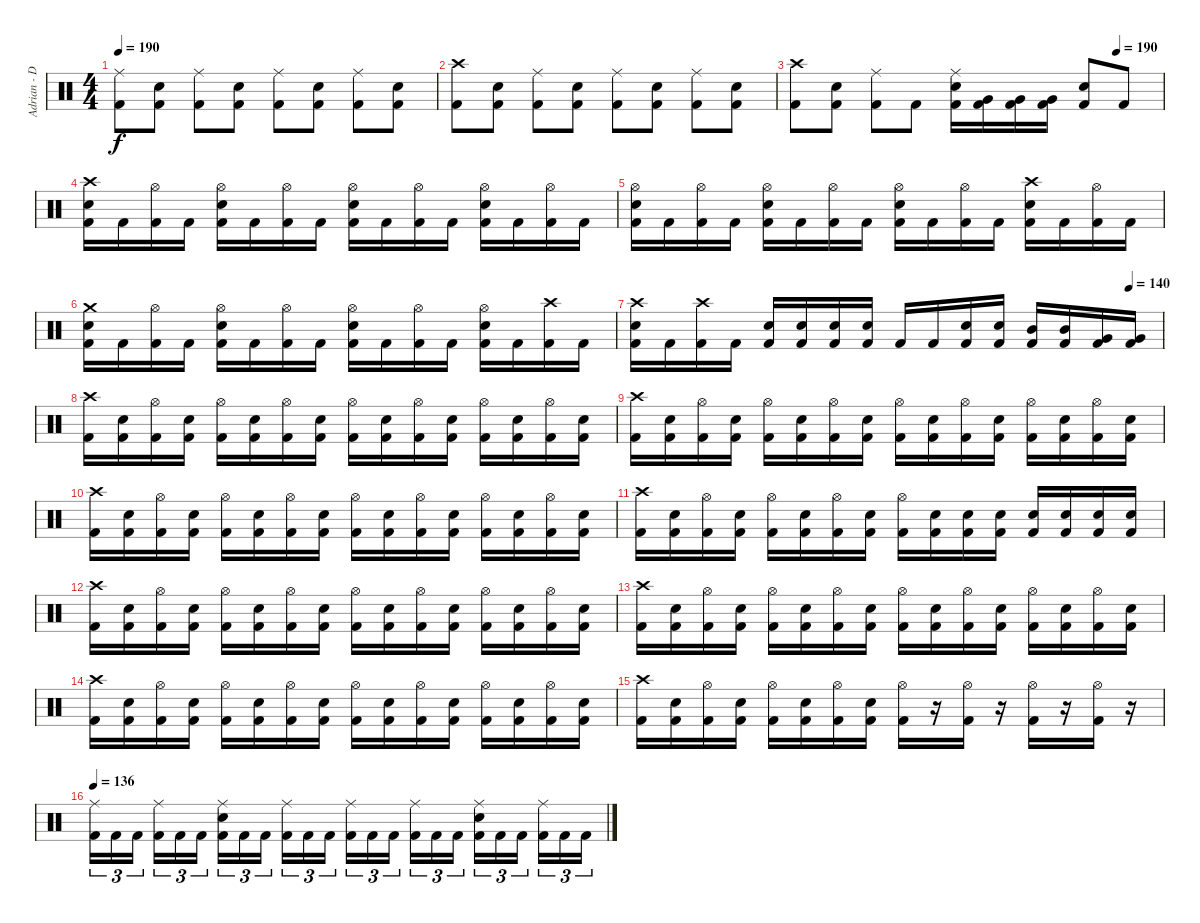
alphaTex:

\track ("Adrian - Drums" "Adrian - D") {instrument percussion}
\staff {score}
\articulation defaults
\ts (4 4)
\tempo 190
\clef neutral
\ks c
("Ride (middle)" "Kick (hit) 2").8{dy f} ("Electric Snare (hit)" "Kick (hit) 2").8 ("Ride (middle)" "Kick (hit) 2").8 ("Electric Snare (hit)" "Kick (hit) 2").8 ("Ride (middle)" "Kick (hit) 2").8 ("Electric Snare (hit)" "Kick (hit) 2").8 ("Ride (middle)" "Kick (hit) 2").8 ("Electric Snare (hit)" "Kick (hit) 2").8 |
("Crash high (hit)" "Kick (hit) 2").8 ("Electric Snare (hit)" "Kick (hit) 2").8 ("Ride (middle)" "Kick (hit) 2").8 ("Electric Snare (hit)" "Kick (hit) 2").8 ("Ride (middle)" "Kick (hit) 2").8 ("Electric Snare (hit)" "Kick (hit) 2").8 ("Ride (middle)" "Kick (hit) 2").8 ("Electric Snare (hit)" "Kick (hit) 2").8 |
\tempo (190 0.875)
("Crash high (hit)" "Kick (hit) 2").8 ("Electric Snare (hit)" "Kick (hit) 2").8 ("Ride (middle)" "Kick (hit) 2").8 "Kick (hit) 2".8 ("Ride (middle)" "Electric Snare (hit)" "Kick (hit) 2").16 ("Very Low Tom (hit)" "Kick (hit) 2").16 ("Very Low Tom (hit)" "Kick (hit) 2").16 ("Very Low Tom (hit)" "Kick (hit) 2").16 ("Electric Snare (hit)" "Kick (hit) 2").8 "Kick (hit) 2".8 |
("Crash high (hit)" "Electric Snare (hit)" "Kick (hit) 2").16 "Kick (hit) 2".16 ("Hi-Hat (open)" "Kick (hit) 2").16 "Kick (hit) 2".16 ("Hi-Hat (open)" "Electric Snare (hit)" "Kick (hit) 2").16 "Kick (hit) 2".16 ("Hi-Hat (open)" "Kick (hit) 2").16 "Kick (hit) 2".16 ("Hi-Hat (open)" "Electric Snare (hit)" "Kick (hit) 2").16 "Kick (hit) 2".16 ("Hi-Hat (open)" "Kick (hit) 2").16 "Kick (hit) 2".16 ("Hi-Hat (open)" "Electric Snare (hit)" "Kick (hit) 2").16 "Kick (hit) 2".16 ("Hi-Hat (open)" "Kick (hit) 2").16 "Kick (hit) 2".16 |
("Hi-Hat (open)" "Electric Snare (hit)" "Kick (hit) 2").16 "Kick (hit) 2".16 ("Hi-Hat (open)" "Kick (hit) 2").16 "Kick (hit) 2".16 ("Hi-Hat (open)" "Electric Snare (hit)" "Kick (hit) 2").16 "Kick (hit) 2".16 ("Hi-Hat (open)" "Kick (hit) 2").16 "Kick (hit) 2".16 ("Hi-Hat (open)" "Electric Snare (hit)" "Kick (hit) 2").16 "Kick (hit) 2".16 ("Hi-Hat (open)" "Kick (hit) 2").16 "Kick (hit) 2".16 ("Crash high (hit)" "Electric Snare (hit)" "Kick (hit) 2").16 "Kick (hit) 2".16 ("Hi-Hat (open)" "Kick (hit) 2").16 "Kick (hit) 2".16 |
("Crash medium (hit)" "Electric Snare (hit)" "Kick (hit) 2").16 "Kick (hit) 2".16 ("Hi-Hat (open)" "Kick (hit) 2").16 "Kick (hit) 2".16 ("Hi-Hat (open)" "Electric Snare (hit)" "Kick (hit) 2").16 "Kick (hit) 2".16 ("Hi-Hat (open)" "Kick (hit) 2").16 "Kick (hit) 2".16 ("Hi-Hat (open)" "Electric Snare (hit)" "Kick (hit) 2").16 "Kick (hit) 2".16 ("Hi-Hat (open)" "Kick (hit) 2").16 "Kick (hit) 2".16 ("Hi-Hat (open)" "Electric Snare (hit)" "Kick (hit) 2").16 "Kick (hit) 2".16 ("Crash high (hit)" "Kick (hit) 2").16 "Kick (hit) 2".16 |
\tempo (140 0.9375)
("Crash high (hit)" "Electric Snare (hit)" "Kick (hit) 2").16 "Kick (hit) 2".16 ("Crash high (hit)" "Kick (hit) 2").16 "Kick (hit) 2".16 ("Electric Snare (hit)" "Kick (hit) 2").16 ("Electric Snare (hit)" "Kick (hit) 2").16 ("Electric Snare (hit)" "Kick (hit) 2").16 ("Electric Snare (hit)" "Kick (hit) 2").16 "Kick (hit) 2".16 "Kick (hit) 2".16 ("Electric Snare (hit)" "Kick (hit) 2").16 ("Electric Snare (hit)" "Kick (hit) 2").16 ("Mid Tom (hit)" "Kick (hit) 2").16 ("Mid Tom (hit)" "Kick (hit) 2").16 ("Very Low Tom (hit)" "Kick (hit) 2").16 ("Very Low Tom (hit)" "Kick (hit) 2").16 |
("Crash high (hit)" "Kick (hit) 2").16 ("Electric Snare (hit)" "Kick (hit) 2").16 ("Hi-Hat (open)" "Kick (hit) 2").16 ("Electric Snare (hit)" "Kick (hit) 2").16 ("Hi-Hat (open)" "Kick (hit) 2").16 ("Electric Snare (hit)" "Kick (hit) 2").16 ("Hi-Hat (open)" "Kick (hit) 2").16 ("Electric Snare (hit)" "Kick (hit) 2").16 ("Hi-Hat (open)" "Kick (hit) 2").16 ("Electric Snare (hit)" "Kick (hit) 2").16 ("Hi-Hat (open)" "Kick (hit) 2").16 ("Electric Snare (hit)" "Kick (hit) 2").16 ("Hi-Hat (open)" "Kick (hit) 2").16 ("Electric Snare (hit)" "Kick (hit) 2").16 ("Hi-Hat (open)" "Kick (hit) 2").16 ("Electric Snare (hit)" "Kick (hit) 2").16 |
("Crash high (hit)" "Kick (hit) 2").16 ("Electric Snare (hit)" "Kick (hit) 2").16 ("Hi-Hat (open)" "Kick (hit) 2").16 ("Electric Snare (hit)" "Kick (hit) 2").16 ("Hi-Hat (open)" "Kick (hit) 2").16 ("Electric Snare (hit)" "Kick (hit) 2").16 ("Hi-Hat (open)" "Kick (hit) 2").16 ("Electric Snare (hit)" "Kick (hit) 2").16 ("Hi-Hat (open)" "Kick (hit) 2").16 ("Electric Snare (hit)" "Kick (hit) 2").16 ("Hi-Hat (open)" "Kick (hit) 2").16 ("Electric Snare (hit)" "Kick (hit) 2").16 ("Hi-Hat (open)" "Kick (hit) 2").16 ("Electric Snare (hit)" "Kick (hit) 2").16 ("Hi-Hat (open)" "Kick (hit) 2").16 ("Electric Snare (hit)" "Kick (hit) 2").16 |
("Crash high (hit)" "Kick (hit) 2").16 ("Electric Snare (hit)" "Kick (hit) 2").16 ("Hi-Hat (open)" "Kick (hit) 2").16 ("Electric Snare (hit)" "Kick (hit) 2").16 ("Hi-Hat (open)" "Kick (hit) 2").16 ("Electric Snare (hit)" "Kick (hit) 2").16 ("Hi-Hat (open)" "Kick (hit) 2").16 ("Electric Snare (hit)" "Kick (hit) 2").16 ("Hi-Hat (open)" "Kick (hit) 2").16 ("Electric Snare (hit)" "Kick (hit) 2").16 ("Hi-Hat (open)" "Kick (hit) 2").16 ("Electric Snare (hit)" "Kick (hit) 2").16 ("Hi-Hat (open)" "Kick (hit) 2").16 ("Electric Snare (hit)" "Kick (hit) 2").16 ("Hi-Hat (open)" "Kick (hit) 2").16 ("Electric Snare (hit)" "Kick (hit) 2").16 |
("Crash high (hit)" "Kick (hit) 2").16 ("Electric Snare (hit)" "Kick (hit) 2").16 ("Hi-Hat (open)" "Kick (hit) 2").16 ("Electric Snare (hit)" "Kick (hit) 2").16 ("Hi-Hat (open)" "Kick (hit) 2").16 ("Electric Snare (hit)" "Kick (hit) 2").16 ("Hi-Hat (open)" "Kick (hit) 2").16 ("Electric Snare (hit)" "Kick (hit) 2").16 ("Hi-Hat (open)" "Kick (hit) 2").16 ("Electric Snare (hit)" "Kick (hit) 2").16 ("Electric Snare (hit)" "Kick (hit) 2").16 ("Electric Snare (hit)" "Kick (hit) 2").16 ("Electric Snare (hit)" "Kick (hit) 2").16 ("Electric Snare (hit)" "Kick (hit) 2").16 ("Electric Snare (hit)" "Kick (hit) 2").16 ("Electric Snare (hit)" "Kick (hit) 2").16 |
("Crash high (hit)" "Kick (hit) 2").16 ("Electric Snare (hit)" "Kick (hit) 2").16 ("Hi-Hat (open)" "Kick (hit) 2").16 ("Electric Snare (hit)" "Kick (hit) 2").16 ("Hi-Hat (open)" "Kick (hit) 2").16 ("Electric Snare (hit)" "Kick (hit) 2").16 ("Hi-Hat (open)" "Kick (hit) 2").16 ("Electric Snare (hit)" "Kick (hit) 2").16 ("Hi-Hat (open)" "Kick (hit) 2").16 ("Electric Snare (hit)" "Kick (hit) 2").16 ("Hi-Hat (open)" "Kick (hit) 2").16 ("Electric Snare (hit)" "Kick (hit) 2").16 ("Hi-Hat (open)" "Kick (hit) 2").16 ("Electric Snare (hit)" "Kick (hit) 2").16 ("Hi-Hat (open)" "Kick (hit) 2").16 ("Electric Snare (hit)" "Kick (hit) 2").16 |
("Crash high (hit)" "Kick (hit) 2").16 ("Electric Snare (hit)" "Kick (hit) 2").16 ("Hi-Hat (open)" "Kick (hit) 2").16 ("Electric Snare (hit)" "Kick (hit) 2").16 ("Hi-Hat (open)" "Kick (hit) 2").16 ("Electric Snare (hit)" "Kick (hit) 2").16 ("Hi-Hat (open)" "Kick (hit) 2").16 ("Electric Snare (hit)" "Kick (hit) 2").16 ("Hi-Hat (open)" "Kick (hit) 2").16 ("Electric Snare (hit)" "Kick (hit) 2").16 ("Hi-Hat (open)" "Kick (hit) 2").16 ("Electric Snare (hit)" "Kick (hit) 2").16 ("Hi-Hat (open)" "Kick (hit) 2").16 ("Electric Snare (hit)" "Kick (hit) 2").16 ("Hi-Hat (open)" "Kick (hit) 2").16 ("Electric Snare (hit)" "Kick (hit) 2").16 |
("Crash high (hit)" "Kick (hit) 2").16 ("Electric Snare (hit)" "Kick (hit) 2").16 ("Hi-Hat (open)" "Kick (hit) 2").16 ("Electric Snare (hit)" "Kick (hit) 2").16 ("Hi-Hat (open)" "Kick (hit) 2").16 ("Electric Snare (hit)" "Kick (hit) 2").16 ("Hi-Hat (open)" "Kick (hit) 2").16 ("Electric Snare (hit)" "Kick (hit) 2").16 ("Hi-Hat (open)" "Kick (hit) 2").16 ("Electric Snare (hit)" "Kick (hit) 2").16 ("Hi-Hat (open)" "Kick (hit) 2").16 ("Electric Snare (hit)" "Kick (hit) 2").16 ("Hi-Hat (open)" "Kick (hit) 2").16 ("Electric Snare (hit)" "Kick (hit) 2").16 ("Hi-Hat (open)" "Kick (hit) 2").16 ("Electric Snare (hit)" "Kick (hit) 2").16 |
("Crash high (hit)" "Kick (hit) 2").16 ("Electric Snare (hit)" "Kick (hit) 2").16 ("Hi-Hat (open)" "Kick (hit) 2").16 ("Electric Snare (hit)" "Kick (hit) 2").16 ("Hi-Hat (open)" "Kick (hit) 2").16 ("Electric Snare (hit)" "Kick (hit) 2").16 ("Hi-Hat (open)" "Kick (hit) 2").16 ("Electric Snare (hit)" "Kick (hit) 2").16 ("Hi-Hat (open)" "Kick (hit) 2").16 r.16 ("Hi-Hat (open)" "Kick (hit) 2").16 r.16 ("Hi-Hat (open)" "Kick (hit) 2").16 r.16 ("Hi-Hat (open)" "Kick (hit) 2").16 r.16 |
\tempo 136
("Ride (middle)" "Kick (hit) 2").16{tu (3 2)} "Kick (hit) 2".16{tu (3 2)} "Kick (hit) 2".16{tu (3 2)} ("Ride (middle)" "Kick (hit) 2").16{tu (3 2)} "Kick (hit) 2".16{tu (3 2)} "Kick (hit) 2".16{tu (3 2)} ("Ride (middle)" "Electric Snare (hit)" "Kick (hit) 2").16{tu (3 2)} "Kick (hit) 2".16{tu (3 2)} "Kick (hit) 2".16{tu (3 2)} ("Ride (middle)" "Kick (hit) 2").16{tu (3 2)} "Kick (hit) 2".16{tu (3 2)} "Kick (hit) 2".16{tu (3 2)} ("Ride (middle)" "Kick (hit) 2").16{tu (3 2)} "Kick (hit) 2".16{tu (3 2)} "Kick (hit) 2".16{tu (3 2)} ("Ride (middle)" "Kick (hit) 2").16{tu (3 2)} "Kick (hit) 2".16{tu (3 2)} "Kick (hit) 2".16{tu (3 2)} ("Ride (middle)" "Electric Snare (hit)" "Kick (hit) 2").16{tu (3 2)} "Kick (hit) 2".16{tu (3 2)} "Kick (hit) 2".16{tu (3 2)} ("Ride (middle)" "Kick (hit) 2").16{tu (3 2)} "Kick (hit) 2".16{tu (3 2)} "Kick (hit) 2".16{tu (3 2)}
